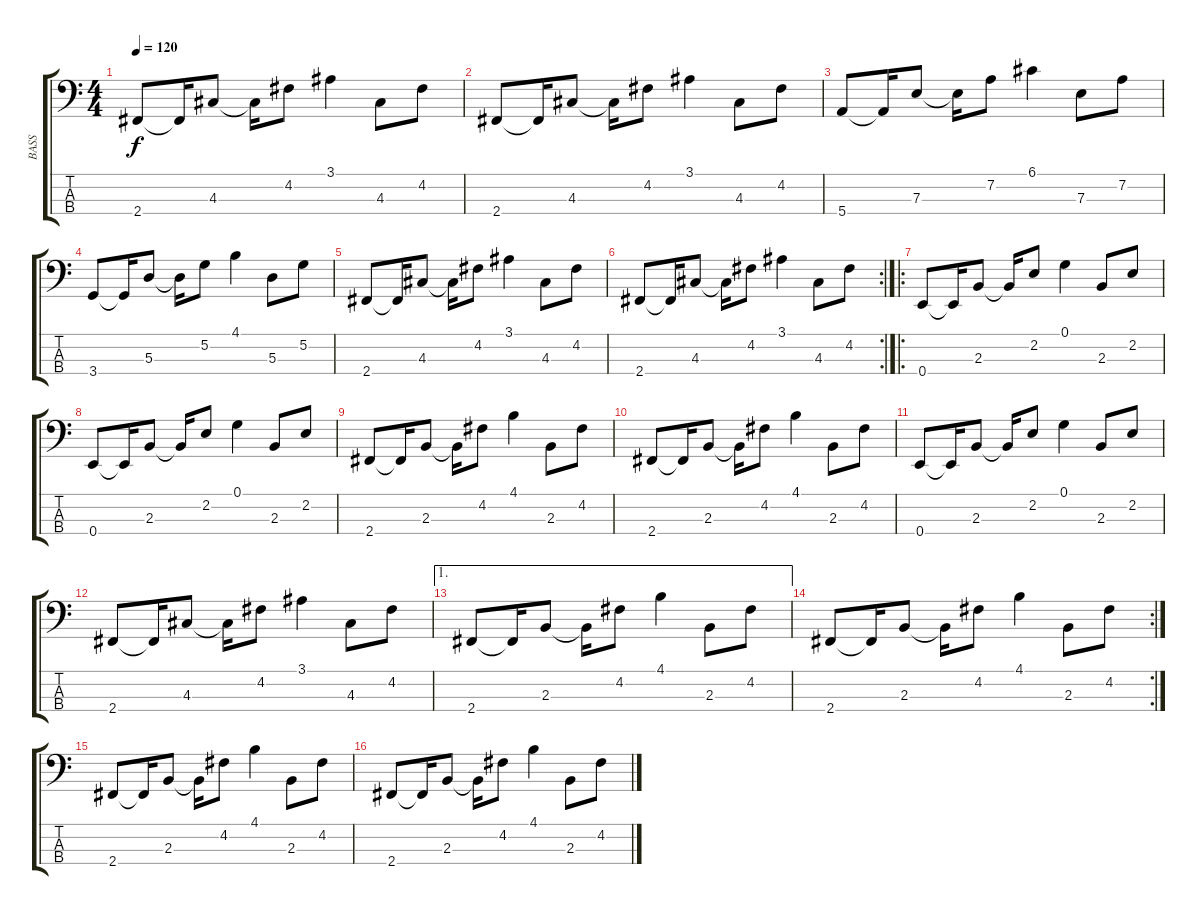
\track ("BASS" "BASS") {instrument electricbasspick}
\staff {score tabs}
\tuning (G2 D2 A1 E1) {hide}
\ts (4 4)
\tempo 120
\clef f4
\ks c
2.4.8{dy f} 2.4{t}.16 4.3.8 4.3{t}.16 4.2.8 3.1.4 4.3.8 4.2.8 |
2.4.8 2.4{t}.16 4.3.8 4.3{t}.16 4.2.8 3.1.4 4.3.8 4.2.8 |
5.4.8 5.4{t}.16 7.3.8 7.3{t}.16 7.2.8 6.1.4 7.3.8 7.2.8 |
3.4.8 3.4{t}.16 5.3.8 5.3{t}.16 5.2.8 4.1.4 5.3.8 5.2.8 |
2.4.8 2.4{t}.16 4.3.8 4.3{t}.16 4.2.8 3.1.4 4.3.8 4.2.8 |
\rc 2
2.4.8 2.4{t}.16 4.3.8 4.3{t}.16 4.2.8 3.1.4 4.3.8 4.2.8 |
\ro
0.4.8 0.4{t}.16 2.3.8 2.3{t}.16 2.2.8 0.1.4 2.3.8 2.2.8 |
0.4.8 0.4{t}.16 2.3.8 2.3{t}.16 2.2.8 0.1.4 2.3.8 2.2.8 |
2.4.8 2.4{t}.16 2.3.8 2.3{t}.16 4.2.8 4.1.4 2.3.8 4.2.8 |
2.4.8 2.4{t}.16 2.3.8 2.3{t}.16 4.2.8 4.1.4 2.3.8 4.2.8 |
0.4.8 0.4{t}.16 2.3.8 2.3{t}.16 2.2.8 0.1.4 2.3.8 2.2.8 |
2.4.8 2.4{t}.16 4.3.8 4.3{t}.16 4.2.8 3.1.4 4.3.8 4.2.8 |
\ae 1
2.4.8 2.4{t}.16 2.3.8 2.3{t}.16 4.2.8 4.1.4 2.3.8 4.2.8 |
\rc 2
2.4.8 2.4{t}.16 2.3.8 2.3{t}.16 4.2.8 4.1.4 2.3.8 4.2.8 |
2.4.8 2.4{t}.16 2.3.8 2.3{t}.16 4.2.8 4.1.4 2.3.8 4.2.8 |
2.4.8 2.4{t}.16 2.3.8 2.3{t}.16 4.2.8 4.1.4 2.3.8 4.2.8
